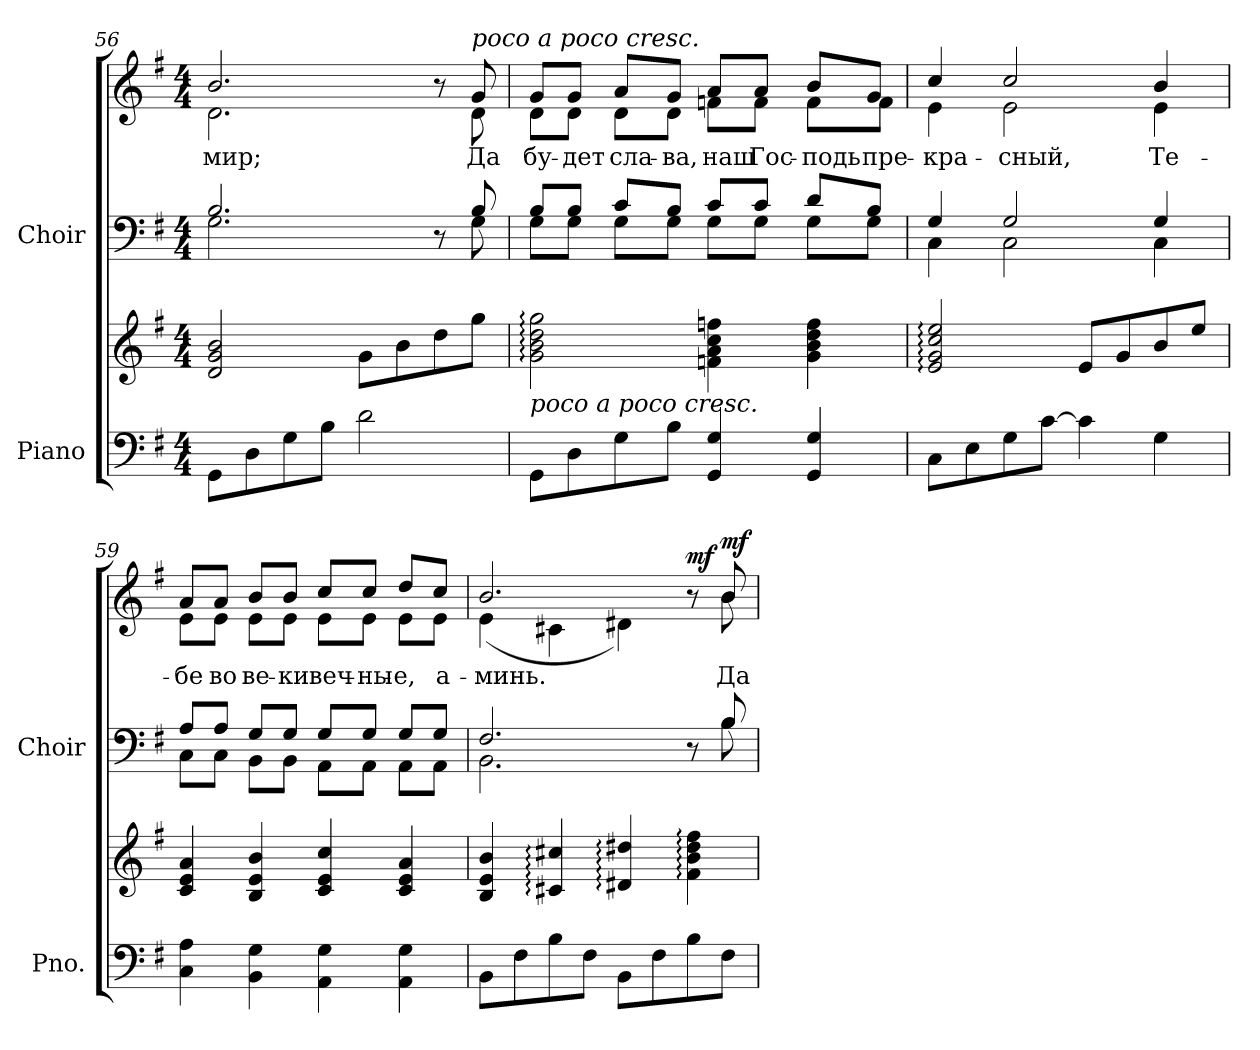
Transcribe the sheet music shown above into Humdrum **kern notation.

**kern	**kern	**kern	**kern	**text	**dynam
*part2	*part2	*part1	*part1	*part1	*part1
*staff4	*staff3	*staff2	*staff1	*staff1	*staff1/2
*I"Piano	*	*I"Choir	*	*	*
*I'Pno.	*	*I'Choir	*	*	*
*clefF4	*clefG2	*clefF4	*clefG2	*	*
*k[f#]	*k[f#]	*k[f#]	*k[f#]	*	*
*e:	*e:	*e:	*e:	*	*
*M4/4	*M4/4	*M4/4	*M4/4	*	*
=56	=56	=56	=56	=56	=56
*	*	*^	*^	*	*
!	!	!	!	!	!	!LO:LY:b:color=#000000	!
8GGi\L	2di/ 2gi 2bi	2.Bi/	2.Gi\	2.bi/	2.di\	мир;	.
8Di\	.	.	.	.	.	.	.
8Gi\	.	.	.	.	.	.	.
8Bi\J	.	.	.	.	.	.	.
2di\	8gi\L	.	.	.	.	.	.
.	8bi\	.	.	.	.	.	.
.	8ddi\	8r	8ryy	8r	8ryy	.	.
!	!	!	!	!LO:TX:a:i:t=poco a poco cresc.	!	!	!
!	!	!	!	!	!	!LO:LY:b:color=#000000	!
.	8ggi\J	8Bi/	8Gi\	8gi/	8di\	Да	.
=57	=57	=57	=57	=57	=57	=57	=57
!	!LO:TX:b:i:t=poco a poco cresc.	!	!	!	!	!	!
!	!	!	!	!	!	!LO:LY:b:color=#000000	!
8GGi\L	2gi\: 2bi: 2ddi: 2ggi:	8Bi/L	8Gi\L	8gi/L	8di\L	бу-	.
!	!	!	!	!	!	!LO:LY:b:color=#000000	!
8Di\	.	8Bi/J	8Gi\J	8gi/J	8di\J	-дет	.
!	!	!	!	!	!	!LO:LY:b:color=#000000	!
8Gi\	.	8ci/L	8Gi\L	8ai/L	8di\L	сла-	.
!	!	!	!	!	!	!LO:LY:b:color=#000000	!
8Bi\J	.	8Bi/J	8Gi\J	8gi/J	8di\J	-ва,	.
!	!	!	!	!	!	!LO:LY:b:color=#000000	!
4GGi/ 4Gi	4fni\ 4ai 4cci 4ffni	8ci/L	8Gi\L	8ai/L	8fni\L	наш	.
!	!	!	!	!	!	!LO:LY:b:color=#000000	!
.	.	8ci/J	8Gi\J	8ai/J	8fi\J	Гос-	.
!	!	!	!	!	!	!LO:LY:b:color=#000000	!
4GGi/ 4Gi	4gi\ 4bi 4ddi 4ffi	8di/L	8Gi\L	8bi/L	8fi\L	-подь	.
!	!	!	!	!	!	!LO:LY:b:color=#000000	!
.	.	8Bi/J	8Gi\J	8gi/J	8fi\J	пре-	.
=58	=58	=58	=58	=58	=58	=58	=58
!	!	!	!	!	!	!LO:LY:b:color=#000000	!
8Ci\L	2ei/: 2gi: 2cci: 2eei:	4Gi/	4Ci\	4cci/	4ei\	-кра-	.
8Ei\	.	.	.	.	.	.	.
!	!	!	!	!	!	!LO:LY:b:color=#000000	!
8Gi\	.	2Gi/	2Ci\	2cci/	2ei\	-сный,	.
[>8ci\J	.	.	.	.	.	.	.
4ci\]	8ei/L	.	.	.	.	.	.
.	8gi/	.	.	.	.	.	.
!	!	!	!	!	!	!LO:LY:b:color=#000000	!
4Gi\	8bi/	4Gi/	4Ci\	4bi/	4ei\	Те-	.
.	8eei/J	.	.	.	.	.	.
!!LO:PB:g=z	!!
=59	=59	=59	=59	=59	=59	=59	=59
!	!	!	!	!	!	!LO:LY:b:color=#000000	!
4Ci\ 4Ai	4ci/ 4ei 4ai	8Ai/L	8Ci\L	8ai/L	8ei\L	-бе	.
!	!	!	!	!	!	!LO:LY:b:color=#000000	!
.	.	8Ai/J	8Ci\J	8ai/J	8ei\J	во	.
!	!	!	!	!	!	!LO:LY:b:color=#000000	!
4BBi\ 4Gi	4Bi/ 4ei 4bi	8Gi/L	8BBi\L	8bi/L	8ei\L	ве-	.
!	!	!	!	!	!	!LO:LY:b:color=#000000	!
.	.	8Gi/J	8BBi\J	8bi/J	8ei\J	-ки	.
!	!	!	!	!	!	!LO:LY:b:color=#000000	!
4AAi\ 4Gi	4ci/ 4ei 4cci	8Gi/L	8AAi\L	8cci/L	8ei\L	веч-	.
!	!	!	!	!	!	!LO:LY:b:color=#000000	!
.	.	8Gi/J	8AAi\J	8cci/J	8ei\J	-ны-	.
!	!	!	!	!	!	!LO:LY:b:color=#000000	!
4AAi\ 4Gi	4ci/ 4ei 4ai	8Gi/L	8AAi\L	8ddi/L	8ei\L	-е,	.
!	!	!	!	!	!	!LO:LY:b:color=#000000	!
.	.	8Gi/J	8AAi\J	8cci/J	8ei\J	а-	.
=60	=60	=60	=60	=60	=60	=60	=60
!	!	!	!	!	!	!LO:LY:b:color=#000000	!
8BBi\L	4Bi/ 4ei 4bi	2.F#i/	2.BBi\	2.bi/	(4ei\	-минь.	.
8F#i\	.	.	.	.	.	.	.
8Bi\	4c#Xi/: 4cc#Xi:	.	.	.	4c#Xi\	.	.
8F#i\J	.	.	.	.	.	.	.
8BBi\L	4d#Xi/: 4dd#Xi:	.	.	.	4d#Xi\)	.	.
8F#i\	.	.	.	.	.	.	.
8Bi\	4f#i\: 4bi: 4dd#i: 4ff#i:	8r	8ryy	8r	8ryy	.	mf
!	!	!	!	!	!	!LO:LY:b:color=#000000	!
8F#i\J	.	8Bi/	8Bi\	8bi/	8bi\	Да	mf
*	*	*v	*v	*	*	*	*
*	*	*	*v	*v	*	*
=	=	=	=	=	=
*-	*-	*-	*-	*-	*-
